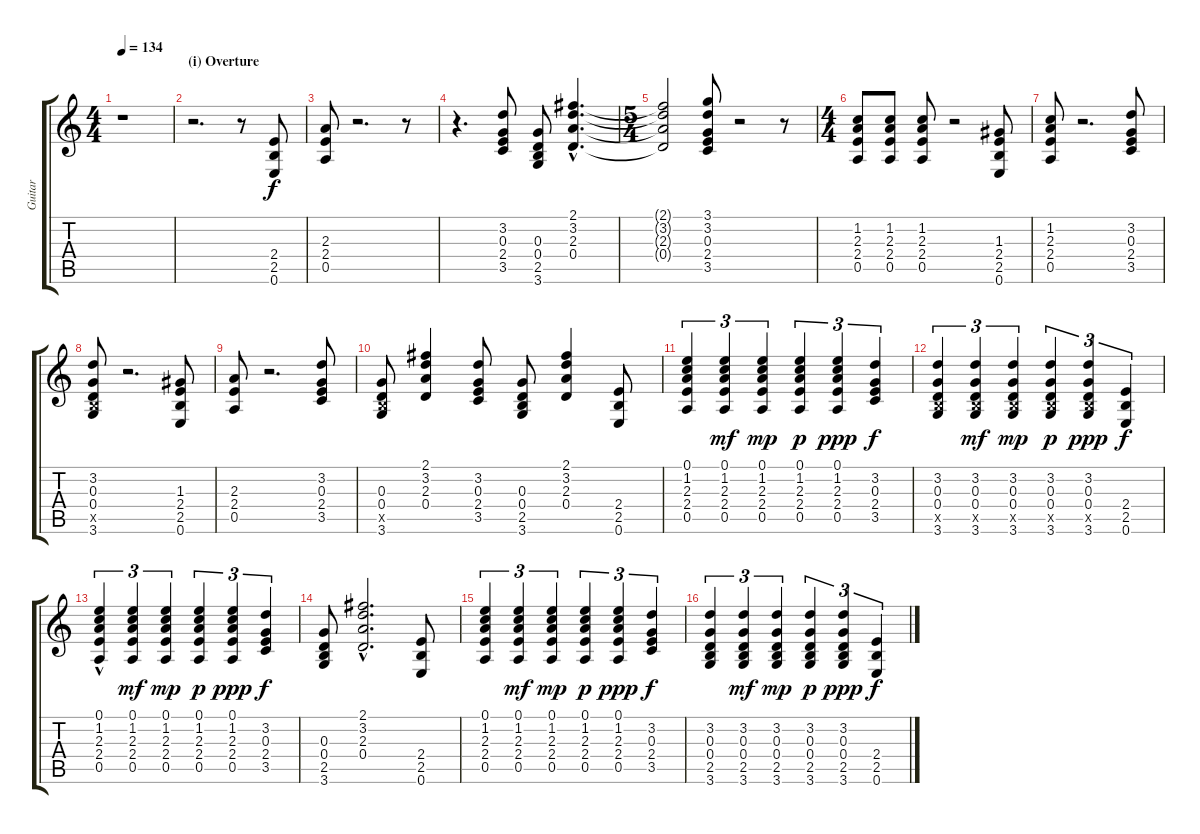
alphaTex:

\track ("Guitar" "Guitar") {instrument distortionguitar}
\staff {score tabs}
\tuning (E4 B3 G3 D3 A2 E2) {hide}
\ts (4 4)
\tempo 134
\clef g2
\ks c
r.1{dy f instrument distortionguitar} |
\section ("" "(i) Overture")
r.2{d} r.8 (2.4 2.5 0.6).8 |
(2.3 2.4 0.5).8 r.2{d} r.8 |
r.4{d} (3.2 0.3 2.4 3.5).8 (0.3 0.4 2.5 3.6).8 (2.1{hac} 3.2{hac} 2.3{hac} 0.4{hac}).4{d} |
\ts (5 4)
(2.1{t} 3.2{t} 2.3{t} 0.4{t}).2 (3.1 3.2 0.3 2.4 3.5).8 r.2 r.8 |
\ts (4 4)
(1.2 2.3 2.4 0.5).8 (1.2 2.3 2.4 0.5).8 (1.2 2.3 2.4 0.5).8 r.2 (1.3 2.4 2.5 0.6).8 |
(1.2 2.3 2.4 0.5).8 r.2{d} (3.2 0.3 2.4 3.5).8 |
(3.2 0.3 0.4 2.5{x} 3.6).8 r.2{d} (1.3 2.4 2.5 0.6).8 |
(2.3 2.4 0.5).8 r.2{d} (3.2 0.3 2.4 3.5).8 |
(0.3 0.4 2.5{x} 3.6).8 (2.1 3.2 2.3 0.4).4 (3.2 0.3 2.4 3.5).8 (0.3 0.4 2.5 3.6).8 (2.1 3.2 2.3 0.4).4 (2.4 2.5 0.6).8 |
(0.1 1.2 2.3 2.4 0.5).4{tu (3 2)} (0.1 1.2 2.3 2.4 0.5).4{tu (3 2) dy mf} (0.1 1.2 2.3 2.4 0.5).4{tu (3 2) dy mp} (0.1 1.2 2.3 2.4 0.5).4{tu (3 2) dy p} (0.1 1.2 2.3 2.4 0.5).4{tu (3 2) dy ppp} (3.2 0.3 2.4 3.5).4{tu (3 2) dy f} |
(3.2 0.3 0.4 2.5{x} 3.6).4{tu (3 2)} (3.2 0.3 0.4 2.5{x} 3.6).4{tu (3 2) dy mf} (3.2 0.3 0.4 2.5{x} 3.6).4{tu (3 2) dy mp} (3.2 0.3 0.4 2.5{x} 3.6).4{tu (3 2) dy p} (3.2 0.3 0.4 2.5{x} 3.6).4{tu (3 2) dy ppp} (2.4 2.5 0.6).4{tu (3 2) dy f} |
(0.1 1.2{hac} 2.3{hac} 2.4{hac} 0.5{hac}).4{tu (3 2)} (0.1 1.2 2.3 2.4 0.5).4{tu (3 2) dy mf} (0.1 1.2 2.3 2.4 0.5).4{tu (3 2) dy mp} (0.1 1.2 2.3 2.4 0.5).4{tu (3 2) dy p} (0.1 1.2 2.3 2.4 0.5).4{tu (3 2) dy ppp} (3.2 0.3 2.4 3.5).4{tu (3 2) dy f} |
(0.3 0.4 2.5 3.6).8 (2.1{hac} 3.2{hac} 2.3{hac} 0.4{hac}).2{d} (2.4 2.5 0.6).8 |
(0.1 1.2 2.3 2.4 0.5).4{tu (3 2)} (0.1 1.2 2.3 2.4 0.5).4{tu (3 2) dy mf} (0.1 1.2 2.3 2.4 0.5).4{tu (3 2) dy mp} (0.1 1.2 2.3 2.4 0.5).4{tu (3 2) dy p} (0.1 1.2 2.3 2.4 0.5).4{tu (3 2) dy ppp} (3.2 0.3 2.4 3.5).4{tu (3 2) dy f} |
(3.2 0.3 0.4 2.5 3.6).4{tu (3 2)} (3.2 0.3 0.4 2.5 3.6).4{tu (3 2) dy mf} (3.2 0.3 0.4 2.5 3.6).4{tu (3 2) dy mp} (3.2 0.3 0.4 2.5 3.6).4{tu (3 2) dy p} (3.2 0.3 0.4 2.5 3.6).4{tu (3 2) dy ppp} (2.4 2.5 0.6).4{tu (3 2) dy f}
